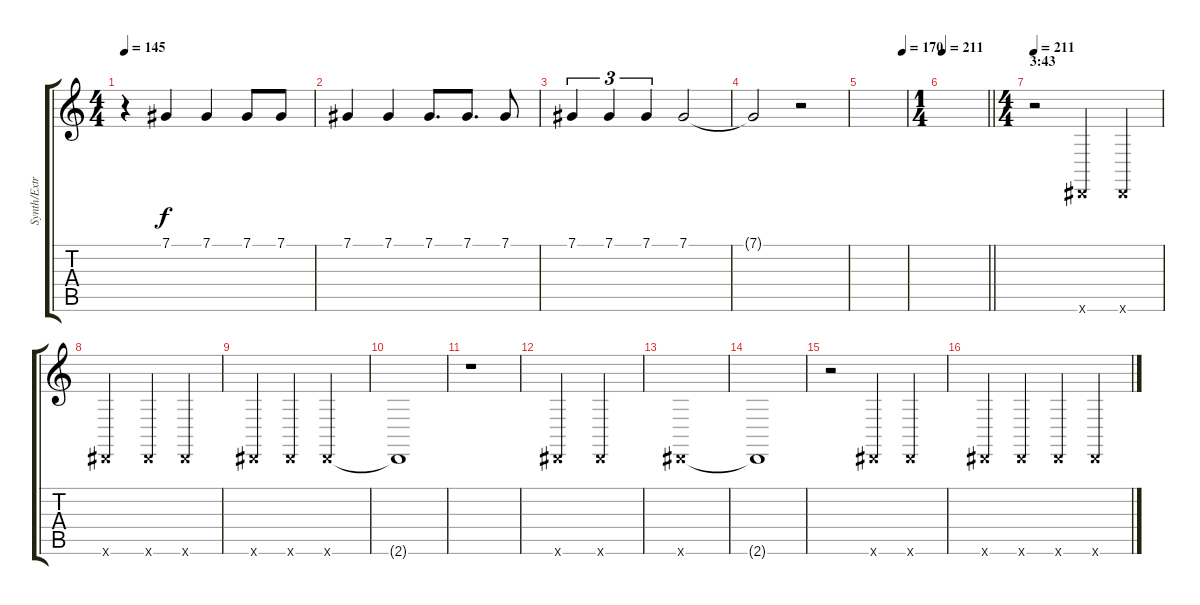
\track ("Synth/Extra Guitar II/Vocals" "Synth/Extr") {instrument lead2sawtooth}
\staff {score tabs}
\tuning (Db4 Ab3 E3 B2 Gb2 Db2) {hide}
\ts (4 4)
\tempo 145
\clef g2
\ks c
r.4{dy f} 7.1.4 7.1.4 7.1.8 7.1.8 |
7.1.4 7.1.4 7.1.8{d} 7.1.8{d} 7.1.8 |
7.1.4{tu (3 2)} 7.1.4{tu (3 2)} 7.1.4{tu (3 2)} 7.1.2 |
7.1{t}.2 r.2 |
\tempo (170 0.9166666666666666)
|
\ts (1 4)
\tempo 211
\barLineRight lightlight
|
\ts (4 4)
\section ("" "3:43")
\tempo 211
r.2 2.6{x}.4 2.6{x}.4 |
2.6{x}.2 2.6{x}.4 2.6{x}.4 |
2.6{x}.4 2.6{x}.4 2.6{x}.2 |
2.6{t}.1 |
r.1 |
2.6{x}.2 2.6{x}.2 |
2.6{x}.1 |
2.6{t}.1 |
r.2 2.6{x}.4 2.6{x}.4 |
2.6{x}.4 2.6{x}.4 2.6{x}.4 2.6{x}.4
